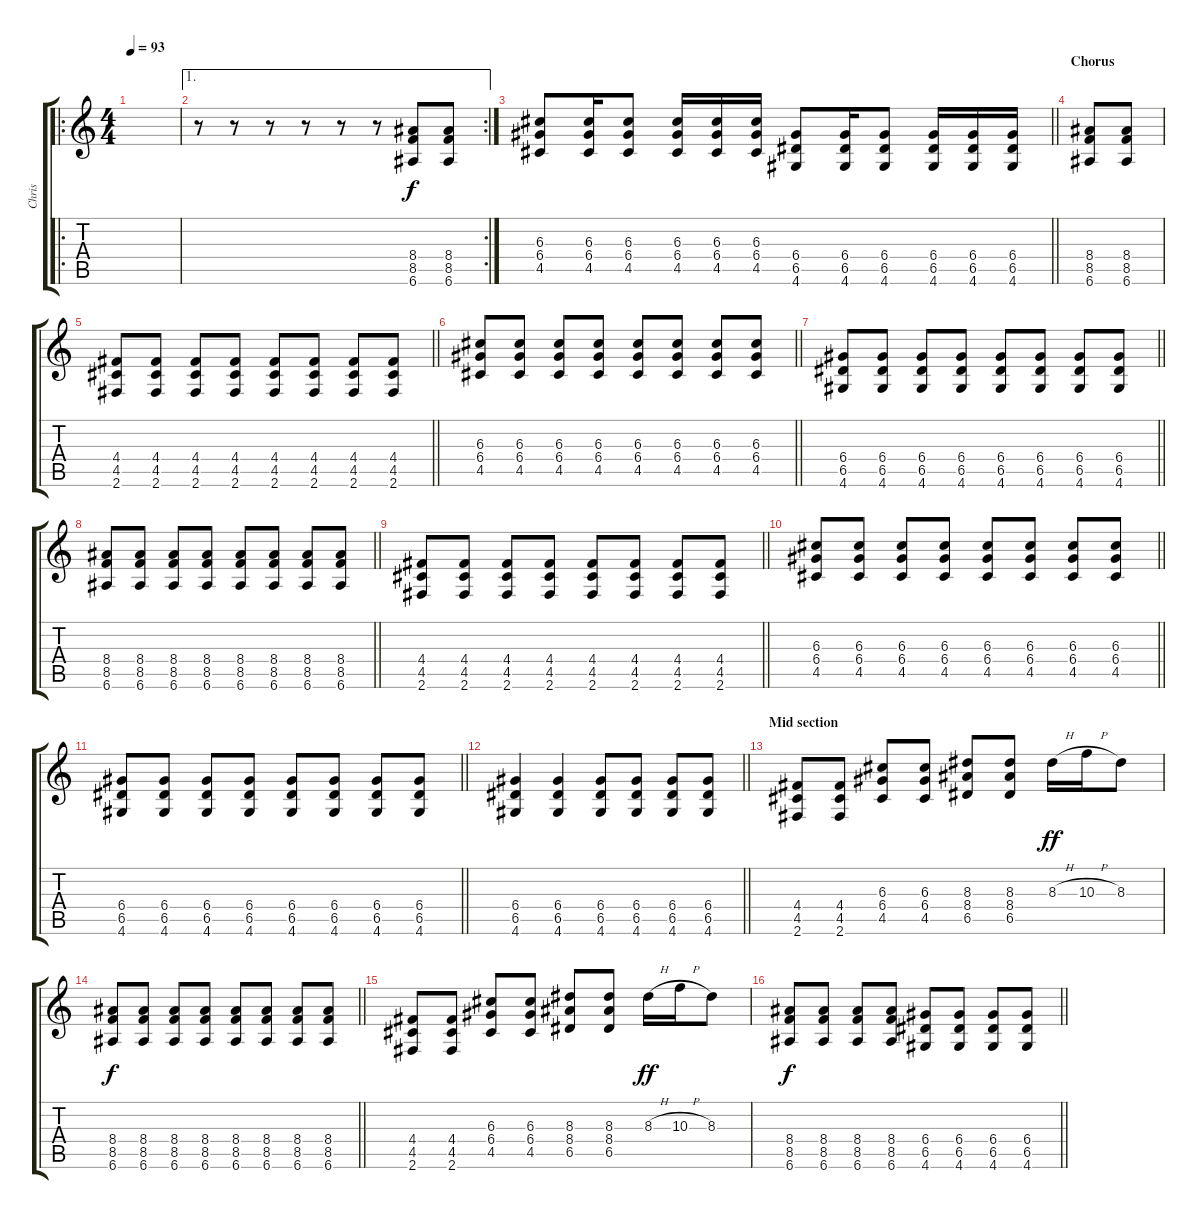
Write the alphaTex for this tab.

\track ("Chris " "Chris ") {instrument distortionguitar}
\staff {score tabs}
\tuning (E4 B3 G3 D3 A2 E2) {hide}
\ro
\ts (4 4)
\tempo 93
\clef g2
\ks c
|
\ae 1
\rc 2
r.8 r.8 r.8 r.8 r.8 r.8 (8.4 8.5 6.6).8 (8.4 8.5 6.6).8 |
\barLineRight lightlight
(6.3 6.4 4.5).8 (6.3 6.4 4.5).16 (6.3 6.4 4.5).8 (6.3 6.4 4.5).16 (6.3 6.4 4.5).16 (6.3 6.4 4.5).16 (6.4 6.5 4.6).8 (6.4 6.5 4.6).16 (6.4 6.5 4.6).8 (6.4 6.5 4.6).16 (6.4 6.5 4.6).16 (6.4 6.5 4.6).16 |
\section ("" "Chorus")
(8.4 8.5 6.6).8 (8.4 8.5 6.6).8 |
\barLineRight lightlight
(4.4 4.5 2.6).8 (4.4 4.5 2.6).8 (4.4 4.5 2.6).8 (4.4 4.5 2.6).8 (4.4 4.5 2.6).8 (4.4 4.5 2.6).8 (4.4 4.5 2.6).8 (4.4 4.5 2.6).8 |
\barLineRight lightlight
(6.3 6.4 4.5).8 (6.3 6.4 4.5).8 (6.3 6.4 4.5).8 (6.3 6.4 4.5).8 (6.3 6.4 4.5).8 (6.3 6.4 4.5).8 (6.3 6.4 4.5).8 (6.3 6.4 4.5).8 |
\barLineRight lightlight
(6.4 6.5 4.6).8 (6.4 6.5 4.6).8 (6.4 6.5 4.6).8 (6.4 6.5 4.6).8 (6.4 6.5 4.6).8 (6.4 6.5 4.6).8 (6.4 6.5 4.6).8 (6.4 6.5 4.6).8 |
\barLineRight lightlight
(8.4 8.5 6.6).8 (8.4 8.5 6.6).8 (8.4 8.5 6.6).8 (8.4 8.5 6.6).8 (8.4 8.5 6.6).8 (8.4 8.5 6.6).8 (8.4 8.5 6.6).8 (8.4 8.5 6.6).8 |
\barLineRight lightlight
(4.4 4.5 2.6).8 (4.4 4.5 2.6).8 (4.4 4.5 2.6).8 (4.4 4.5 2.6).8 (4.4 4.5 2.6).8 (4.4 4.5 2.6).8 (4.4 4.5 2.6).8 (4.4 4.5 2.6).8 |
\barLineRight lightlight
(6.3 6.4 4.5).8 (6.3 6.4 4.5).8 (6.3 6.4 4.5).8 (6.3 6.4 4.5).8 (6.3 6.4 4.5).8 (6.3 6.4 4.5).8 (6.3 6.4 4.5).8 (6.3 6.4 4.5).8 |
\barLineRight lightlight
(6.4 6.5 4.6).8 (6.4 6.5 4.6).8 (6.4 6.5 4.6).8 (6.4 6.5 4.6).8 (6.4 6.5 4.6).8 (6.4 6.5 4.6).8 (6.4 6.5 4.6).8 (6.4 6.5 4.6).8 |
\barLineRight lightlight
(6.4 6.5 4.6).4 (6.4 6.5 4.6).4 (6.4 6.5 4.6).8 (6.4 6.5 4.6).8 (6.4 6.5 4.6).8 (6.4 6.5 4.6).8 |
\section ("" "Mid section")
(4.4 4.5 2.6).8 (4.4 4.5 2.6).8 (6.3 6.4 4.5).8 (6.3 6.4 4.5).8 (8.3 8.4 6.5).8 (8.3 8.4 6.5).8 8.3{h}.16{dy ff} 10.3{h}.16 8.3.8 |
\barLineRight lightlight
(8.4 8.5 6.6).8{dy f} (8.4 8.5 6.6).8 (8.4 8.5 6.6).8 (8.4 8.5 6.6).8 (8.4 8.5 6.6).8 (8.4 8.5 6.6).8 (8.4 8.5 6.6).8 (8.4 8.5 6.6).8 |
(4.4 4.5 2.6).8 (4.4 4.5 2.6).8 (6.3 6.4 4.5).8 (6.3 6.4 4.5).8 (8.3 8.4 6.5).8 (8.3 8.4 6.5).8 8.3{h}.16{dy ff} 10.3{h}.16 8.3.8 |
\barLineRight lightlight
(8.4 8.5 6.6).8{dy f} (8.4 8.5 6.6).8 (8.4 8.5 6.6).8 (8.4 8.5 6.6).8 (6.4 6.5 4.6).8 (6.4 6.5 4.6).8 (6.4 6.5 4.6).8 (6.4 6.5 4.6).8
